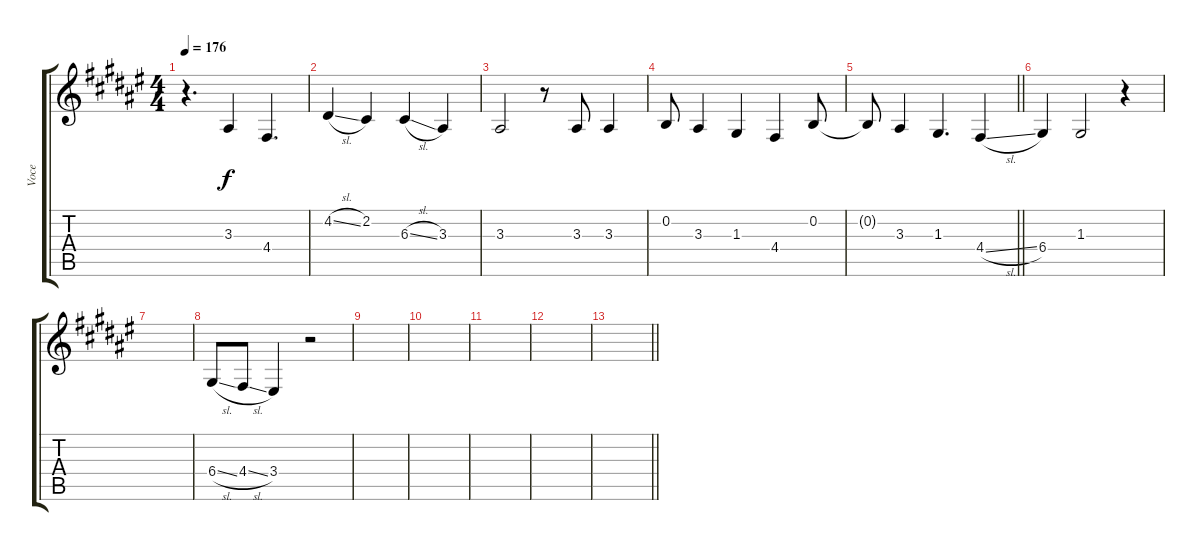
\track ("Voce" "Voce") {instrument clarinet}
\staff {score tabs}
\tuning (E4 B3 G3 D3 A2 E2) {hide}
\ts (4 4)
\tempo 176
\clef g2
\ks f#
r.4{d dy f} 3.3.4 4.4.4{d} |
4.2{sl}.4 2.2.4 6.3{sl}.4 3.3.4 |
3.3.2 r.8 3.3.8 3.3.4 |
0.2.8 3.3.4 1.3.4 4.4.4 0.2.8 |
\barLineRight lightlight
0.2{t}.8 3.3.4 1.3.4{d} 4.4{sl}.4 |
6.4.4 1.3.2 r.4 |
|
6.4{sl}.8 4.4{sl}.8 3.4.4 r.2 |
|
|
|
|
\barLineRight lightlight
